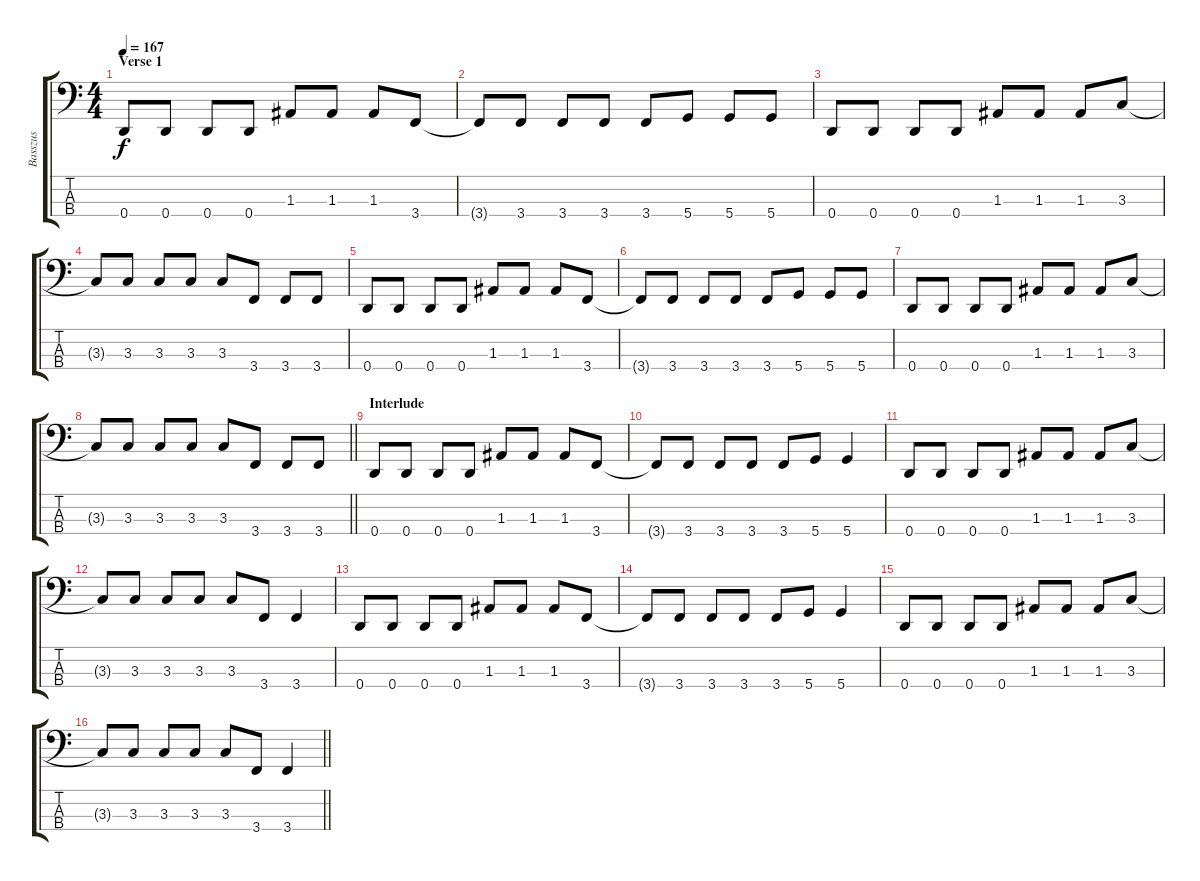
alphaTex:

\track ("Basszus" "Basszus") {instrument electricbasspick}
\staff {score tabs}
\tuning (G2 D2 A1 D1) {hide}
\ts (4 4)
\section ("" "Verse 1")
\tempo 167
\clef f4
\ks c
0.4.8{dy f} 0.4.8 0.4.8 0.4.8 1.3.8 1.3.8 1.3.8 3.4.8 |
3.4{t}.8 3.4.8 3.4.8 3.4.8 3.4.8 5.4.8 5.4.8 5.4.8 |
0.4.8 0.4.8 0.4.8 0.4.8 1.3.8 1.3.8 1.3.8 3.3.8 |
3.3{t}.8 3.3.8 3.3.8 3.3.8 3.3.8 3.4.8 3.4.8 3.4.8 |
0.4.8 0.4.8 0.4.8 0.4.8 1.3.8 1.3.8 1.3.8 3.4.8 |
3.4{t}.8 3.4.8 3.4.8 3.4.8 3.4.8 5.4.8 5.4.8 5.4.8 |
0.4.8 0.4.8 0.4.8 0.4.8 1.3.8 1.3.8 1.3.8 3.3.8 |
\barLineRight lightlight
3.3{t}.8 3.3.8 3.3.8 3.3.8 3.3.8 3.4.8 3.4.8 3.4.8 |
\section ("" "Interlude")
0.4.8 0.4.8 0.4.8 0.4.8 1.3.8 1.3.8 1.3.8 3.4.8 |
3.4{t}.8 3.4.8 3.4.8 3.4.8 3.4.8 5.4.8 5.4.4 |
0.4.8 0.4.8 0.4.8 0.4.8 1.3.8 1.3.8 1.3.8 3.3.8 |
3.3{t}.8 3.3.8 3.3.8 3.3.8 3.3.8 3.4.8 3.4.4 |
0.4.8 0.4.8 0.4.8 0.4.8 1.3.8 1.3.8 1.3.8 3.4.8 |
3.4{t}.8 3.4.8 3.4.8 3.4.8 3.4.8 5.4.8 5.4.4 |
0.4.8 0.4.8 0.4.8 0.4.8 1.3.8 1.3.8 1.3.8 3.3.8 |
\barLineRight lightlight
3.3{t}.8 3.3.8 3.3.8 3.3.8 3.3.8 3.4.8 3.4.4
